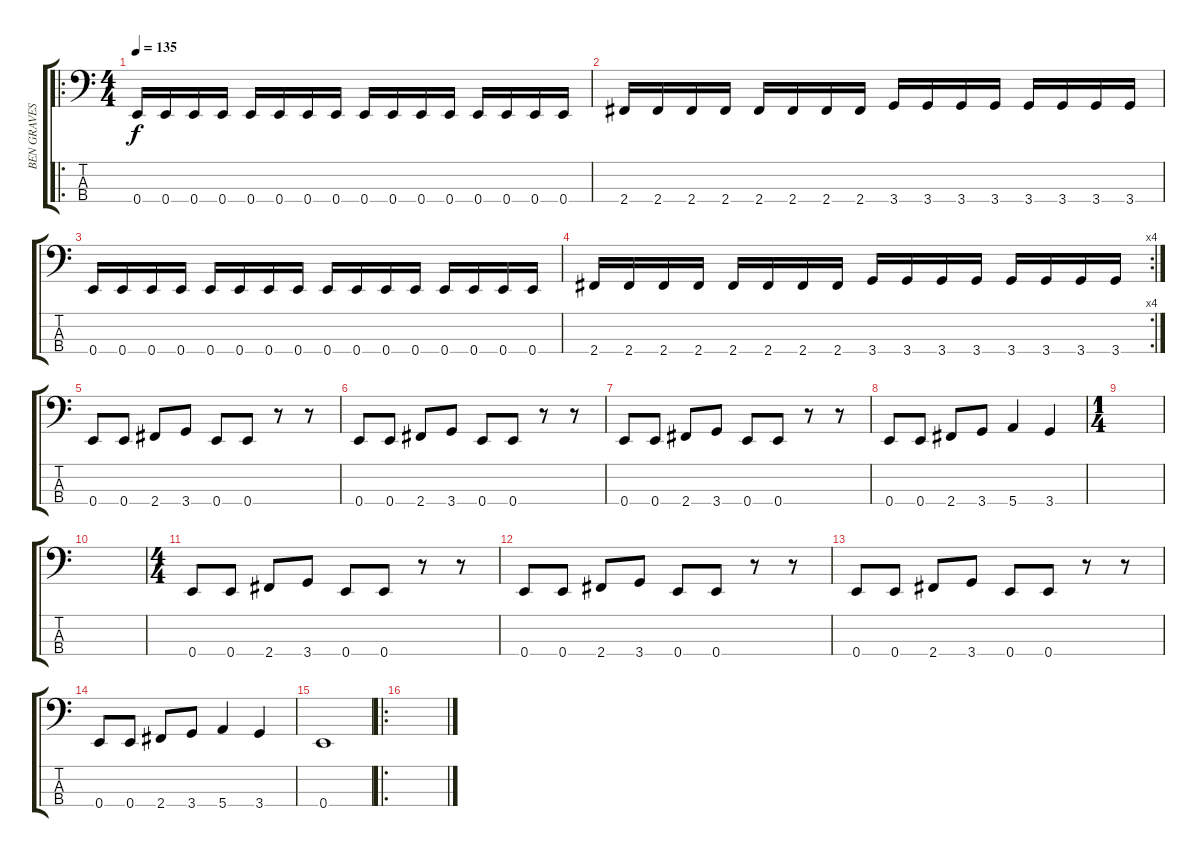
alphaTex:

\track ("BEN GRAVES BASS" "BEN GRAVES") {instrument electricbasspick}
\staff {score tabs}
\tuning (G2 D2 A1 E1) {hide}
\ro
\ts (4 4)
\tempo 135
\clef f4
\ks c
0.4.16{dy f instrument electricbasspick} 0.4.16 0.4.16 0.4.16 0.4.16 0.4.16 0.4.16 0.4.16 0.4.16 0.4.16 0.4.16 0.4.16 0.4.16 0.4.16 0.4.16 0.4.16 |
2.4.16 2.4.16 2.4.16 2.4.16 2.4.16 2.4.16 2.4.16 2.4.16 3.4.16 3.4.16 3.4.16 3.4.16 3.4.16 3.4.16 3.4.16 3.4.16 |
0.4.16 0.4.16 0.4.16 0.4.16 0.4.16 0.4.16 0.4.16 0.4.16 0.4.16 0.4.16 0.4.16 0.4.16 0.4.16 0.4.16 0.4.16 0.4.16 |
\rc 4
2.4.16 2.4.16 2.4.16 2.4.16 2.4.16 2.4.16 2.4.16 2.4.16 3.4.16 3.4.16 3.4.16 3.4.16 3.4.16 3.4.16 3.4.16 3.4.16 |
0.4.8 0.4.8 2.4.8 3.4.8 0.4.8 0.4.8 r.8 r.8 |
0.4.8 0.4.8 2.4.8 3.4.8 0.4.8 0.4.8 r.8 r.8 |
0.4.8 0.4.8 2.4.8 3.4.8 0.4.8 0.4.8 r.8 r.8 |
0.4.8 0.4.8 2.4.8 3.4.8 5.4.4 3.4.4 |
\ts (1 4)
|
|
\ts (4 4)
0.4.8 0.4.8 2.4.8 3.4.8 0.4.8 0.4.8 r.8 r.8 |
0.4.8 0.4.8 2.4.8 3.4.8 0.4.8 0.4.8 r.8 r.8 |
0.4.8 0.4.8 2.4.8 3.4.8 0.4.8 0.4.8 r.8 r.8 |
0.4.8 0.4.8 2.4.8 3.4.8 5.4.4 3.4.4 |
0.4.1 |
\ro
